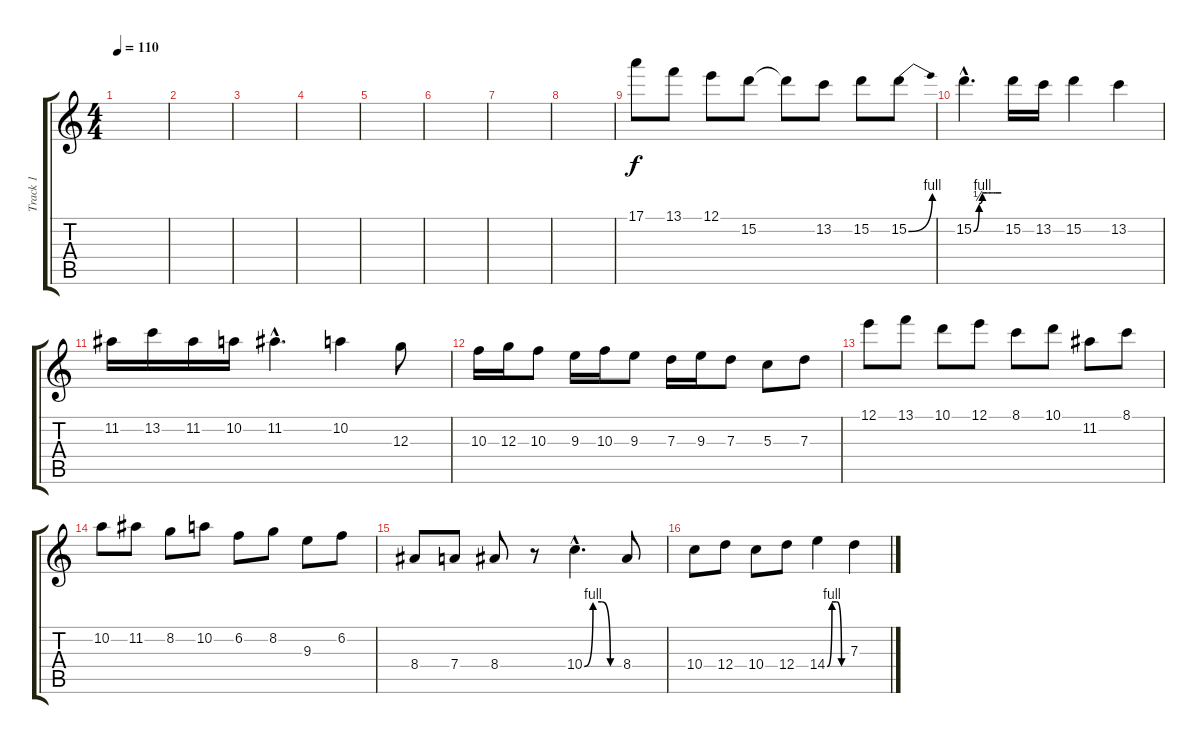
\track ("Track 1" "Track 1") {instrument distortionguitar}
\staff {score tabs}
\tuning (E4 B3 G3 D3 A2 E2) {hide}
\ts (4 4)
\tempo 110
\clef g2
\ks c
|
|
|
|
|
|
|
|
17.1.8 13.1.8 12.1.8 15.2.8 15.2{t}.8 13.2.8 15.2.8 15.2{be (bend 0 0 60 4)}.8 |
15.2{be (custom 0 0 12 2 19 4 30 4 32 4 38 4 42 4 44 4 47 4 60 4) hac}.4{d} 15.2.16 13.2.16 15.2.4 13.2.4 |
11.2.16 13.2.16 11.2.16 10.2.16 11.2{hac}.4{d} 10.2.4 12.3.8 |
10.3.16 12.3.16 10.3.8 9.3.16 10.3.16 9.3.8 7.3.16 9.3.16 7.3.8 5.3.8 7.3.8 |
12.1.8 13.1.8 10.1.8 12.1.8 8.1.8 10.1.8 11.2.8 8.1.8 |
10.2.8 11.2.8 8.2.8 10.2.8 6.2.8 8.2.8 9.3.8 6.2.8 |
8.4.8 7.4.8 8.4.8 r.8 10.4{be (custom 0 0 15 4 30 4 45 0 60 0) hac}.4{d} 8.4.8 |
10.4.8 12.4.8 10.4.8 12.4.8 14.4{be (custom 0 0 15 4 30 4 45 0 60 0)}.4 7.3.4
